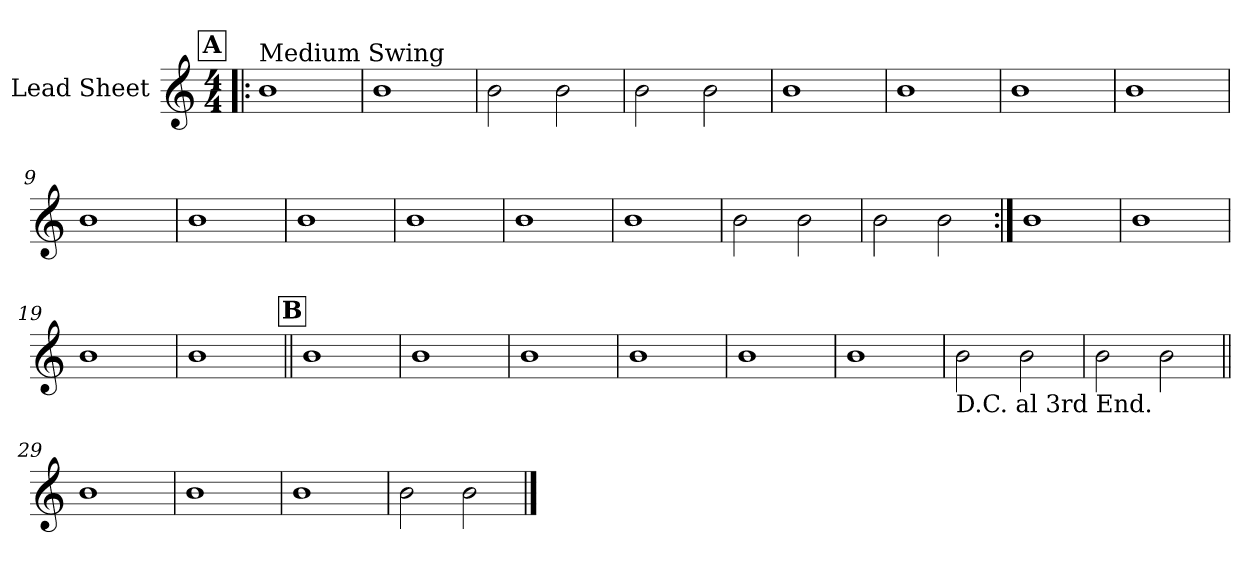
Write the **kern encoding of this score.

**kern
*part1
*staff1
*I"Lead Sheet
*clefG2
*k[]
*M4/4
!!LO:REH:place=s1:a:fs=14:t=A
=1!|:
!LO:TX:a:t=Medium Swing
1b
=2
1b
=3
2b\
2b\
=4
2b\
2b\
!!LO:LB:g=z
=5
1b
=6
1b
=7
1b
=8
1b
!!LO:LB:g=z
=9
1b
=10
1b
=11
1b
=12
1b
!!LO:LB:g=z
=13
1b
=14
1b
=15
2b\
2b\
=16
2b\
2b\
!!LO:LB:g=z
=17:|!
1b
=18
1b
=19
1b
=20
1b
!!LO:LB:g=z
!!LO:REH:place=s1:a:fs=14:t=B
=21||
1b
=22
1b
=23
1b
=24
1b
!!LO:LB:g=z
=25
1b
=26
1b
=27
!LO:TX:b:t=D.C. al 3rd End.
2b\
2b\
=28
2b\
2b\
!!LO:LB:g=z
=29||
1b
=30
1b
=31
1b
=32
2b\
2b\
==
*-
